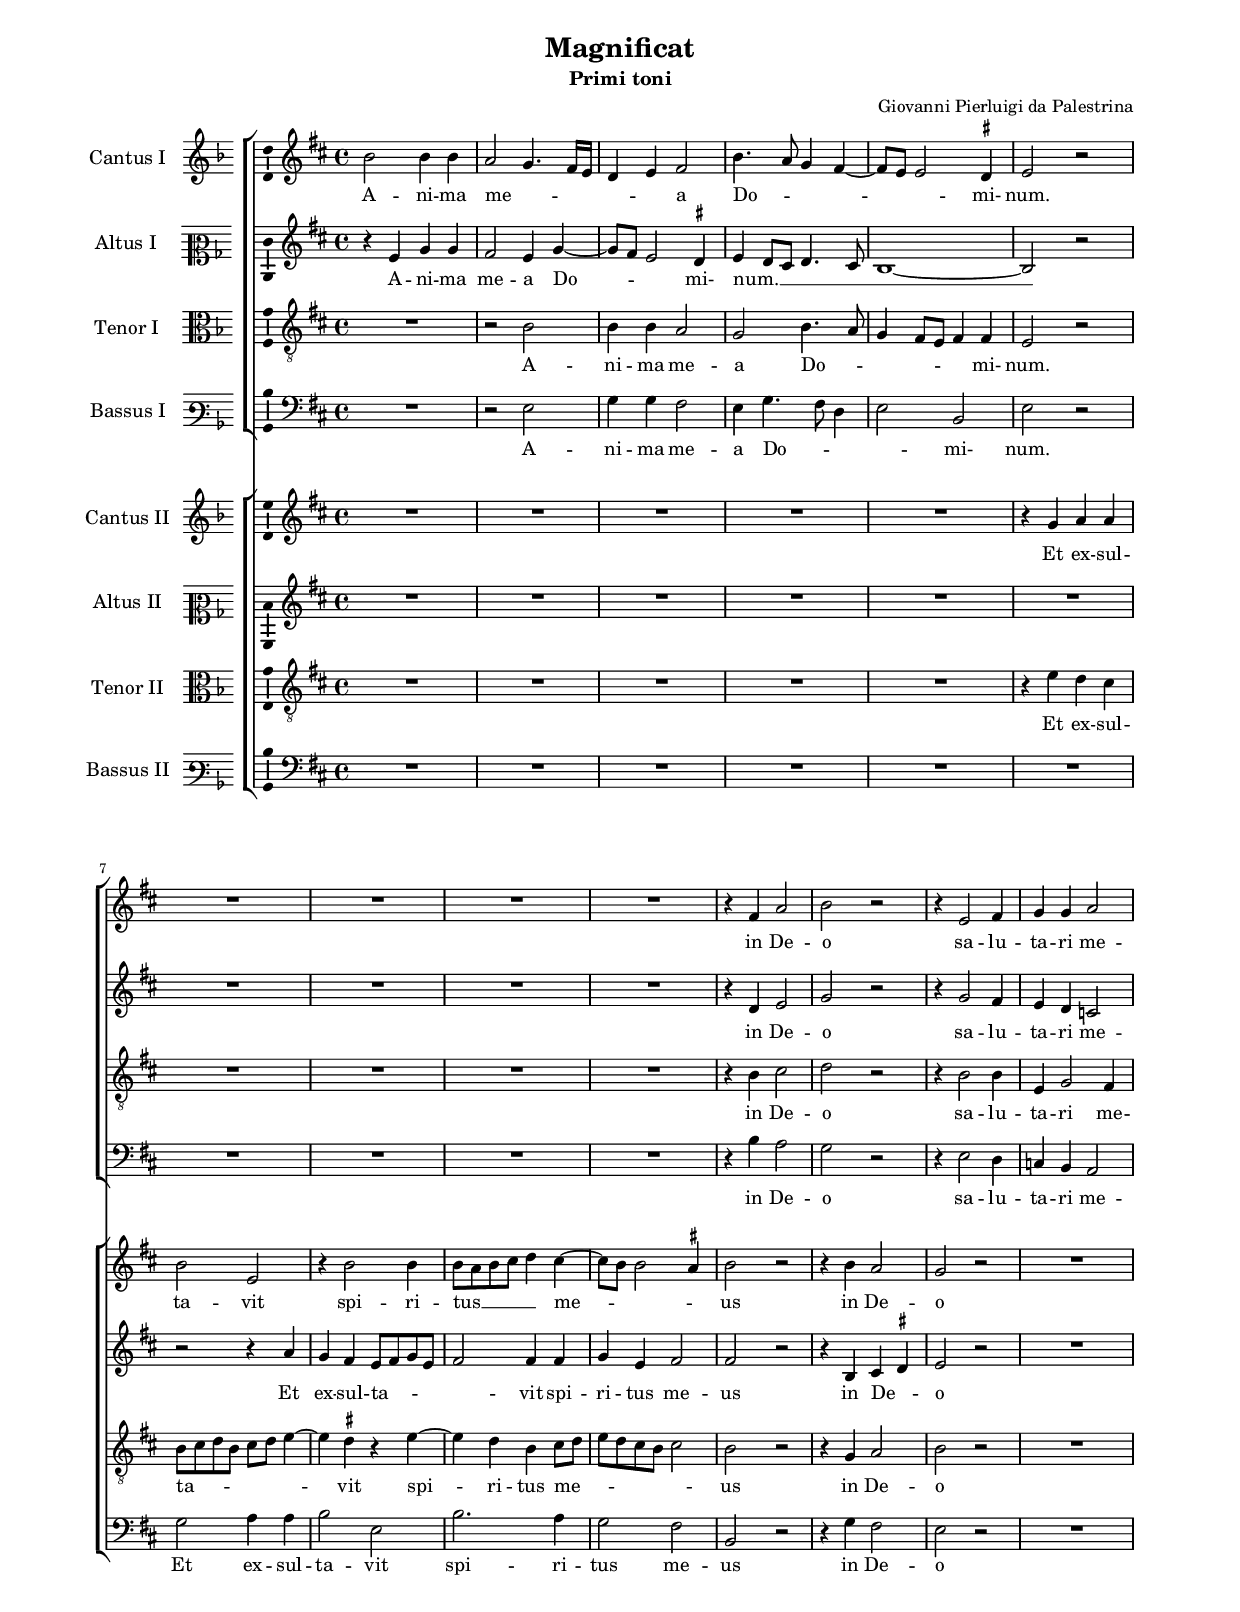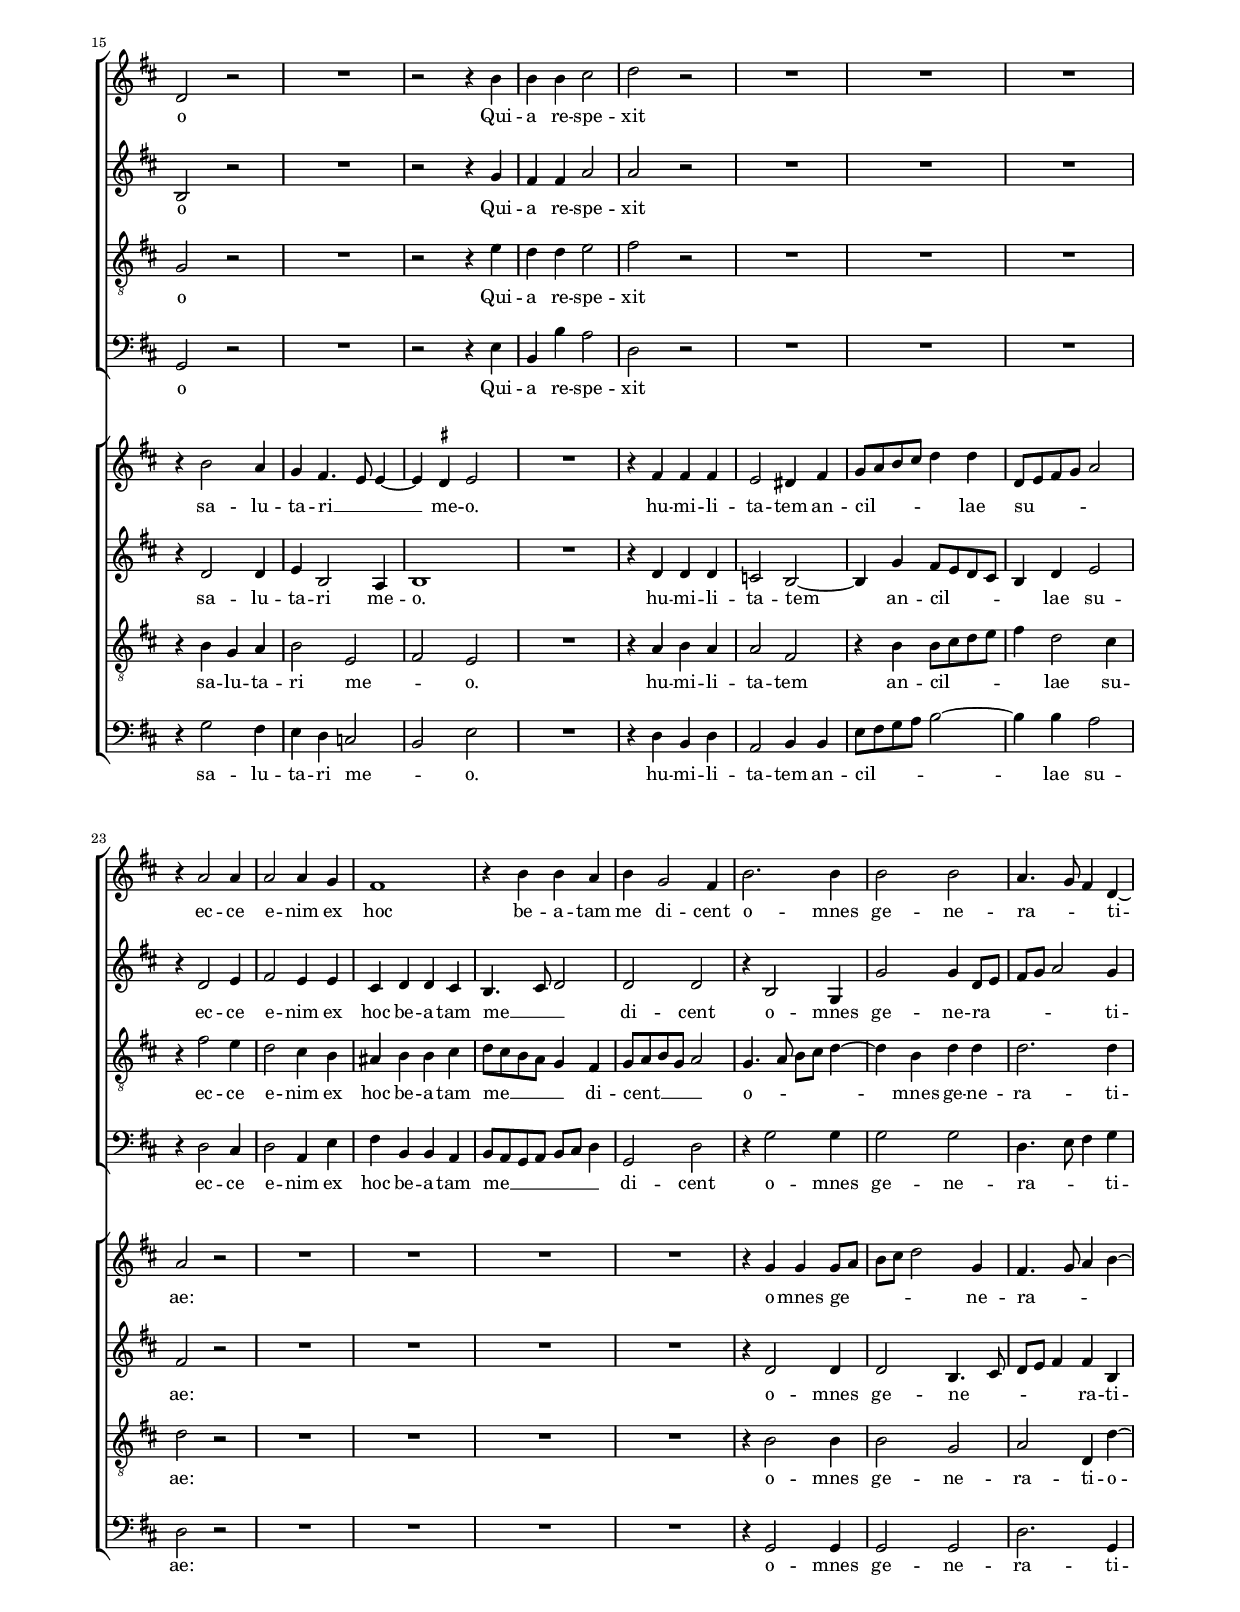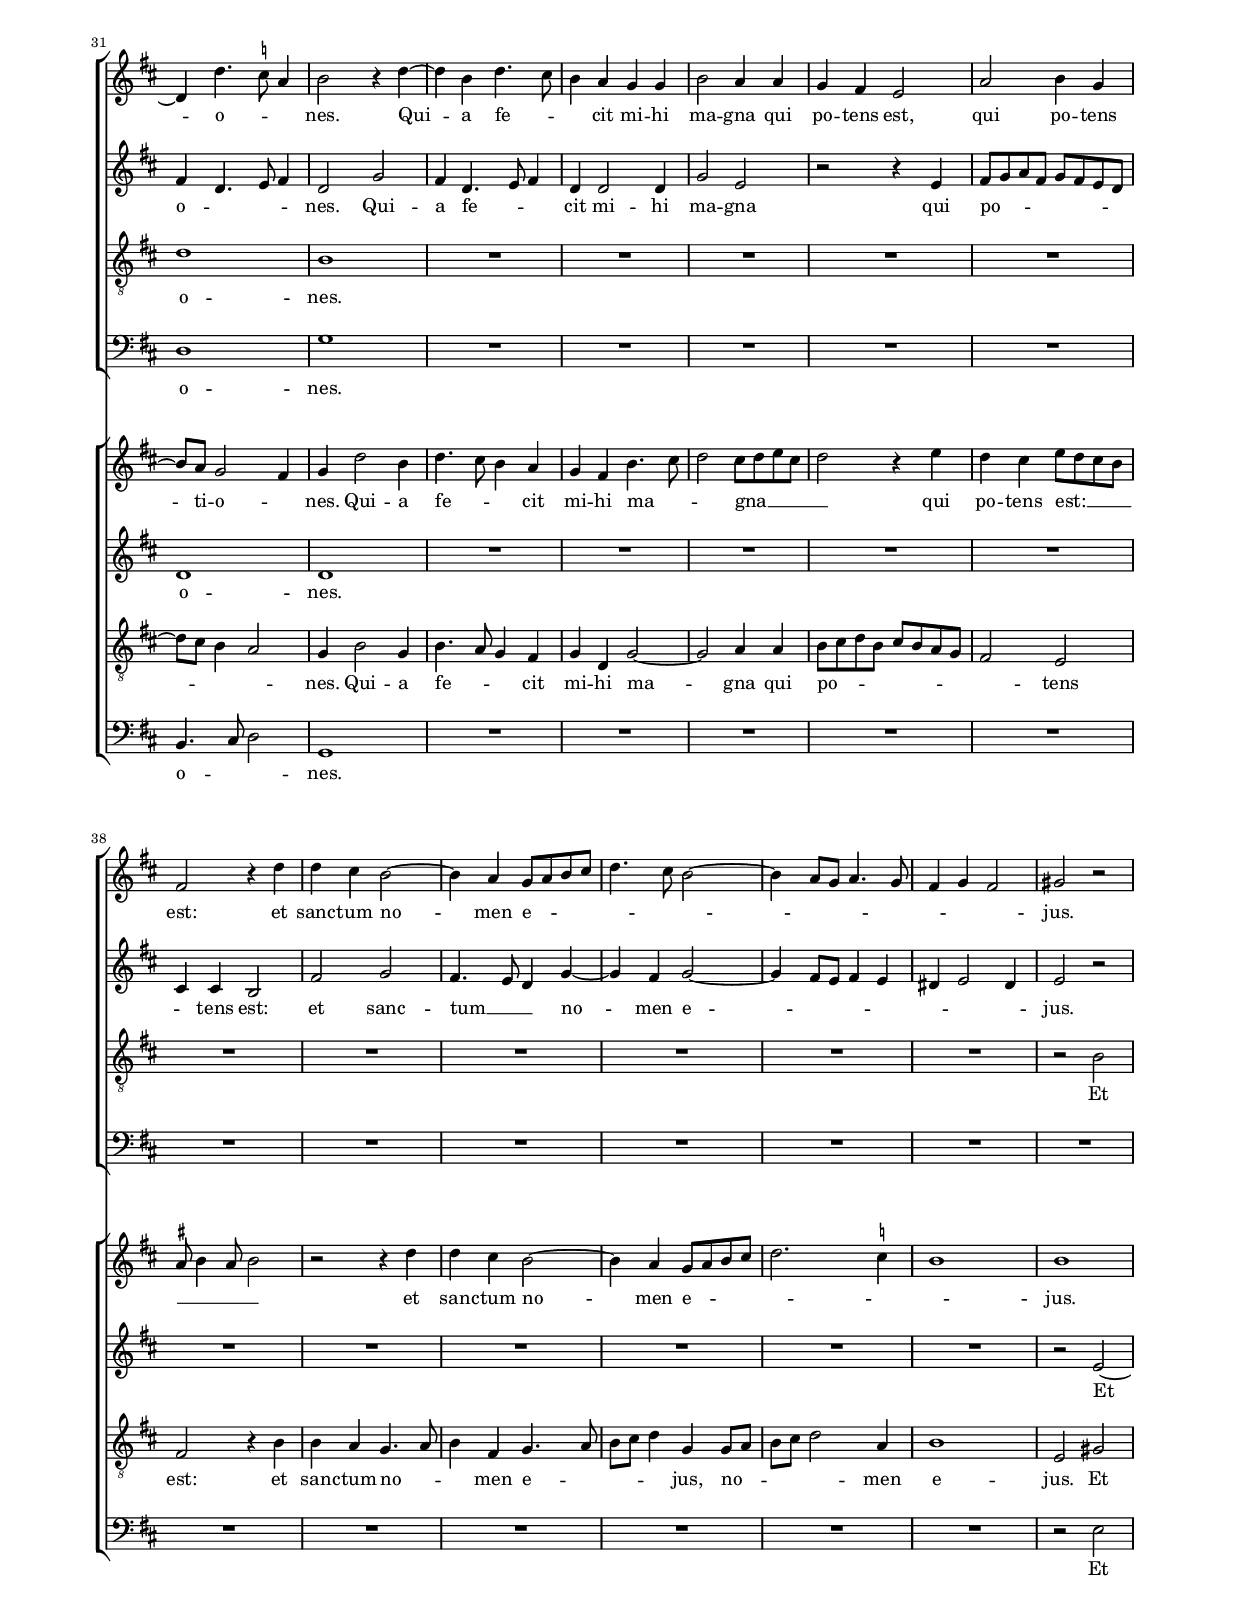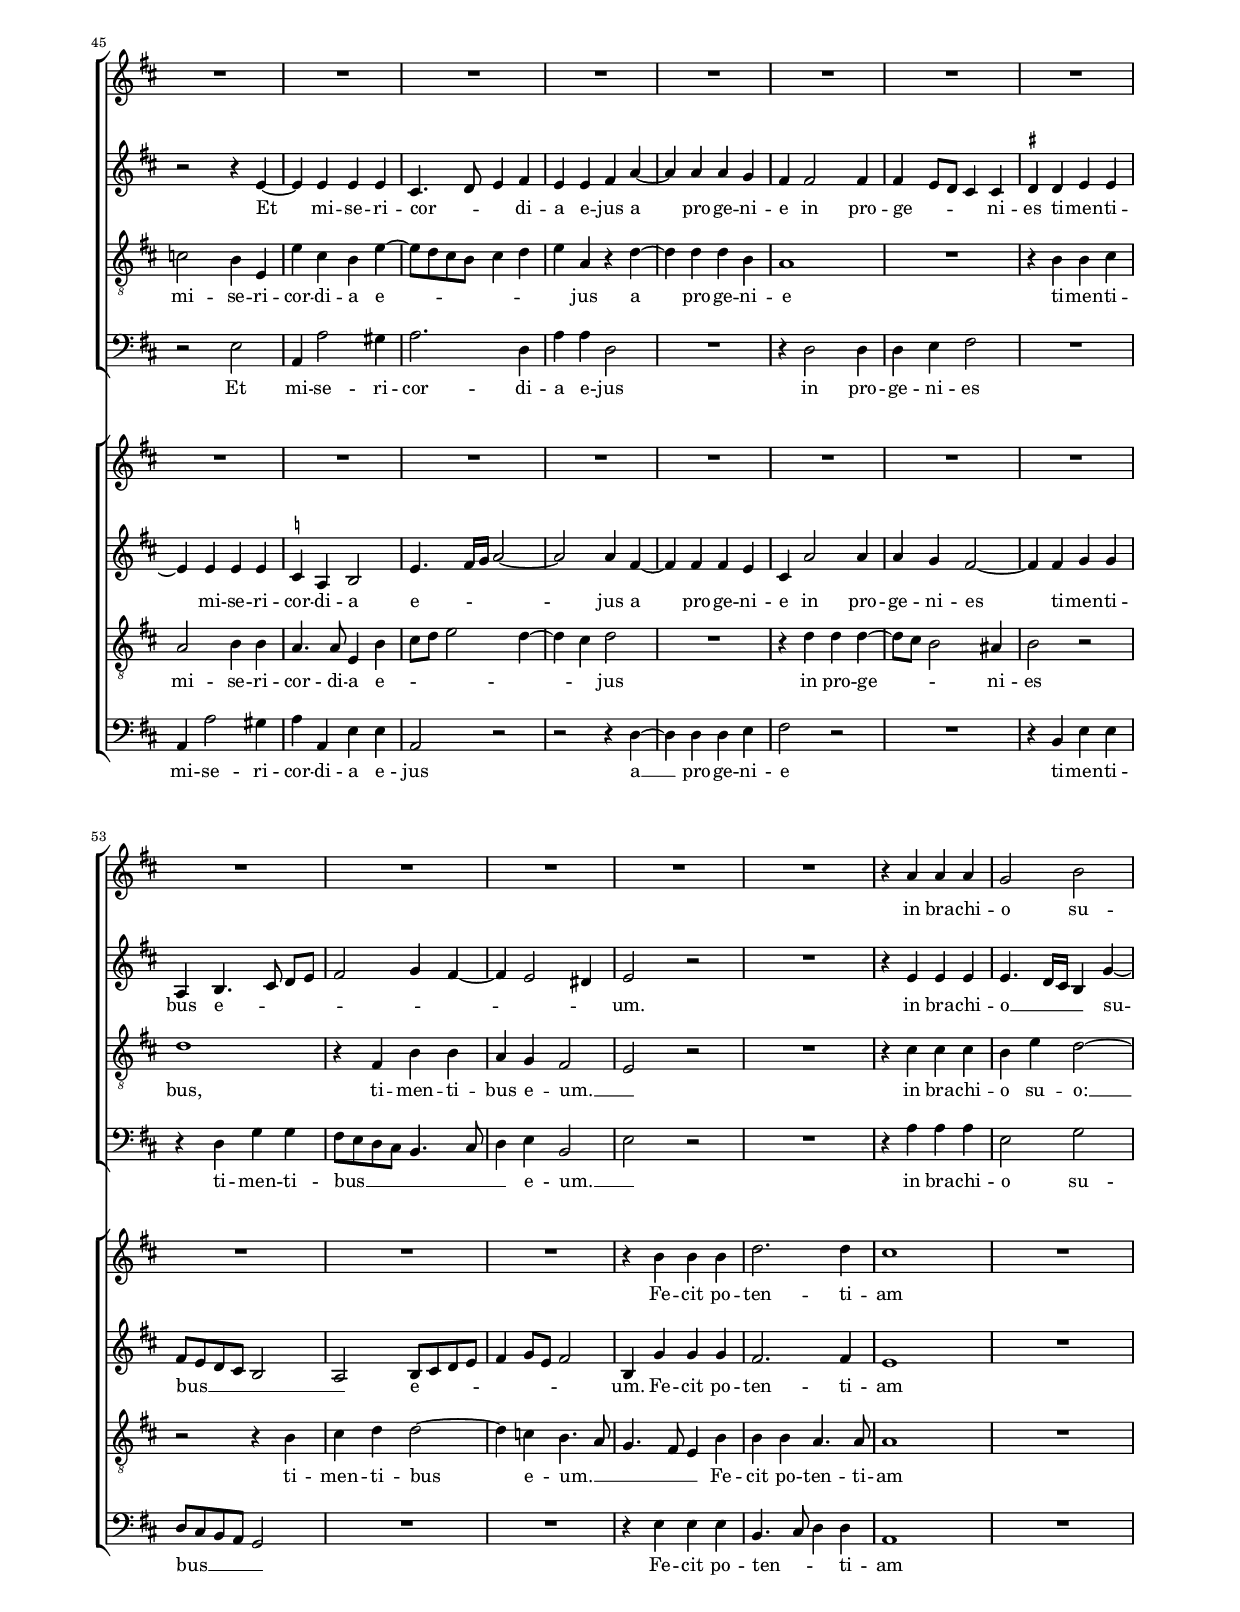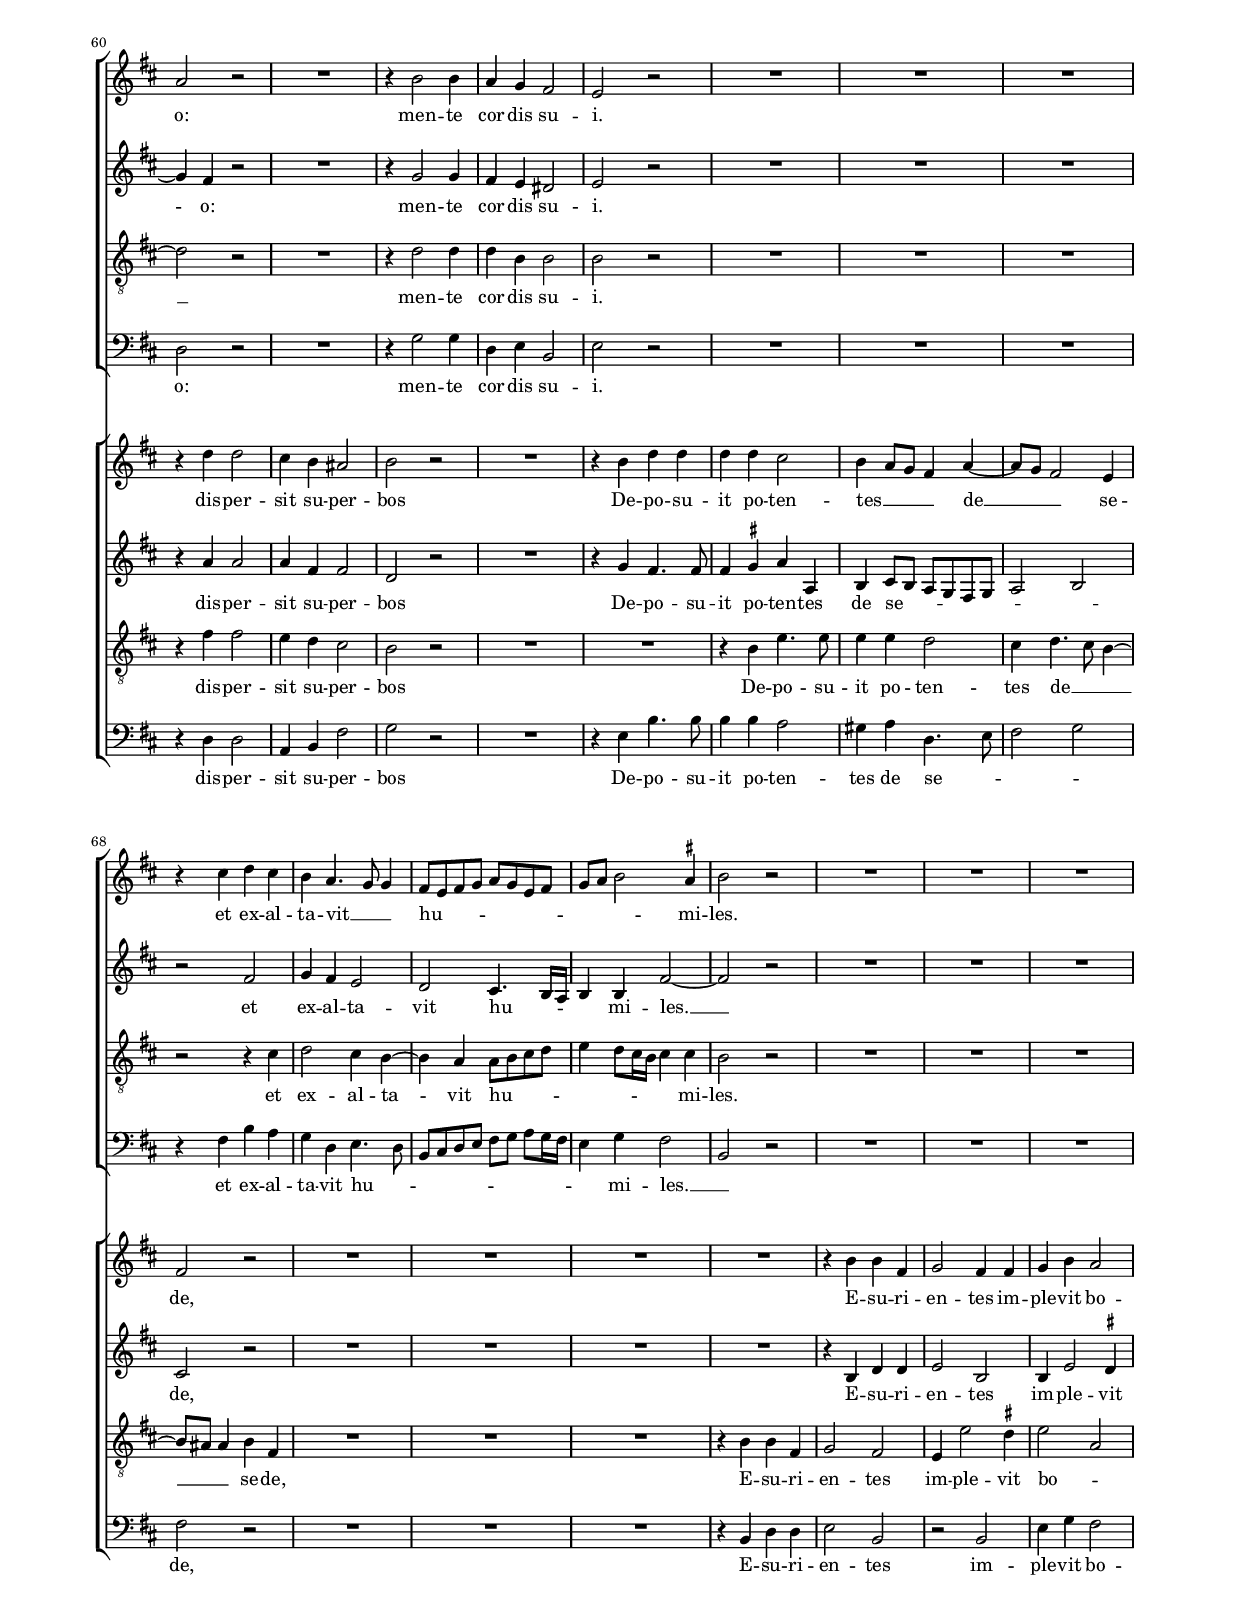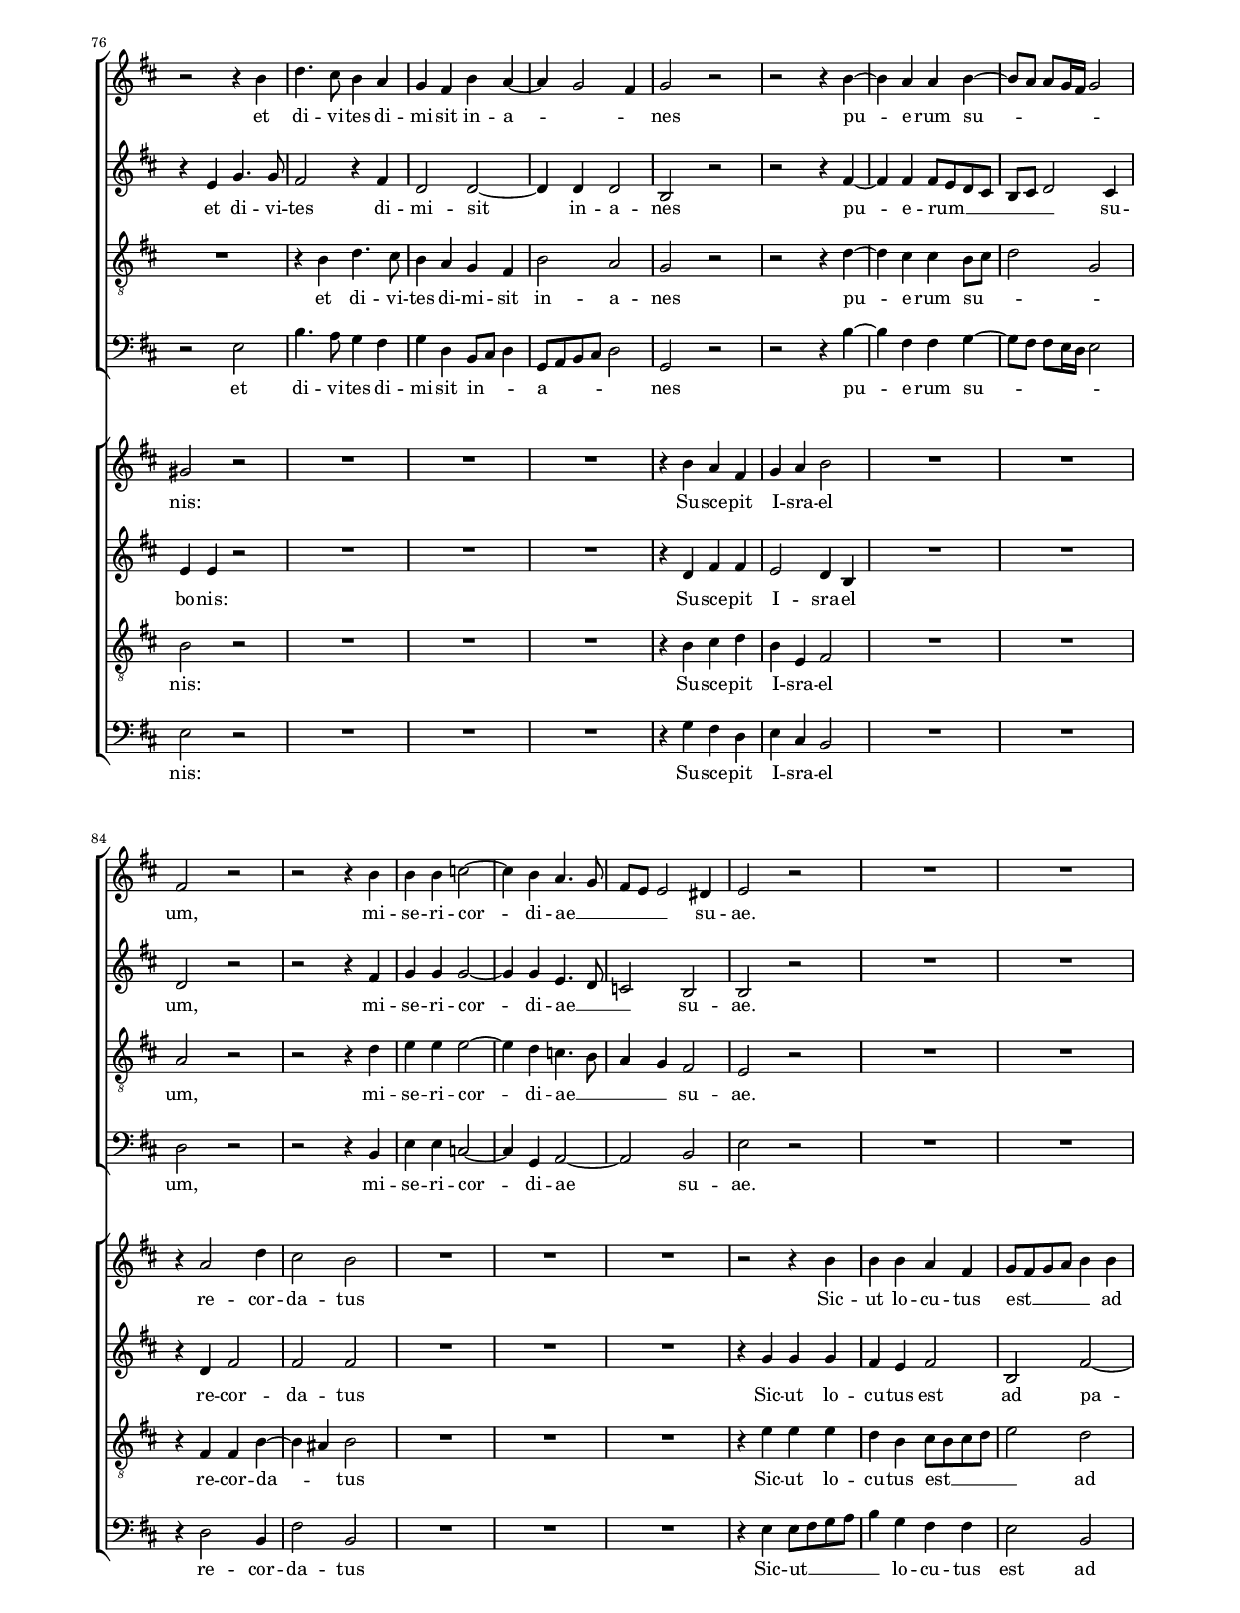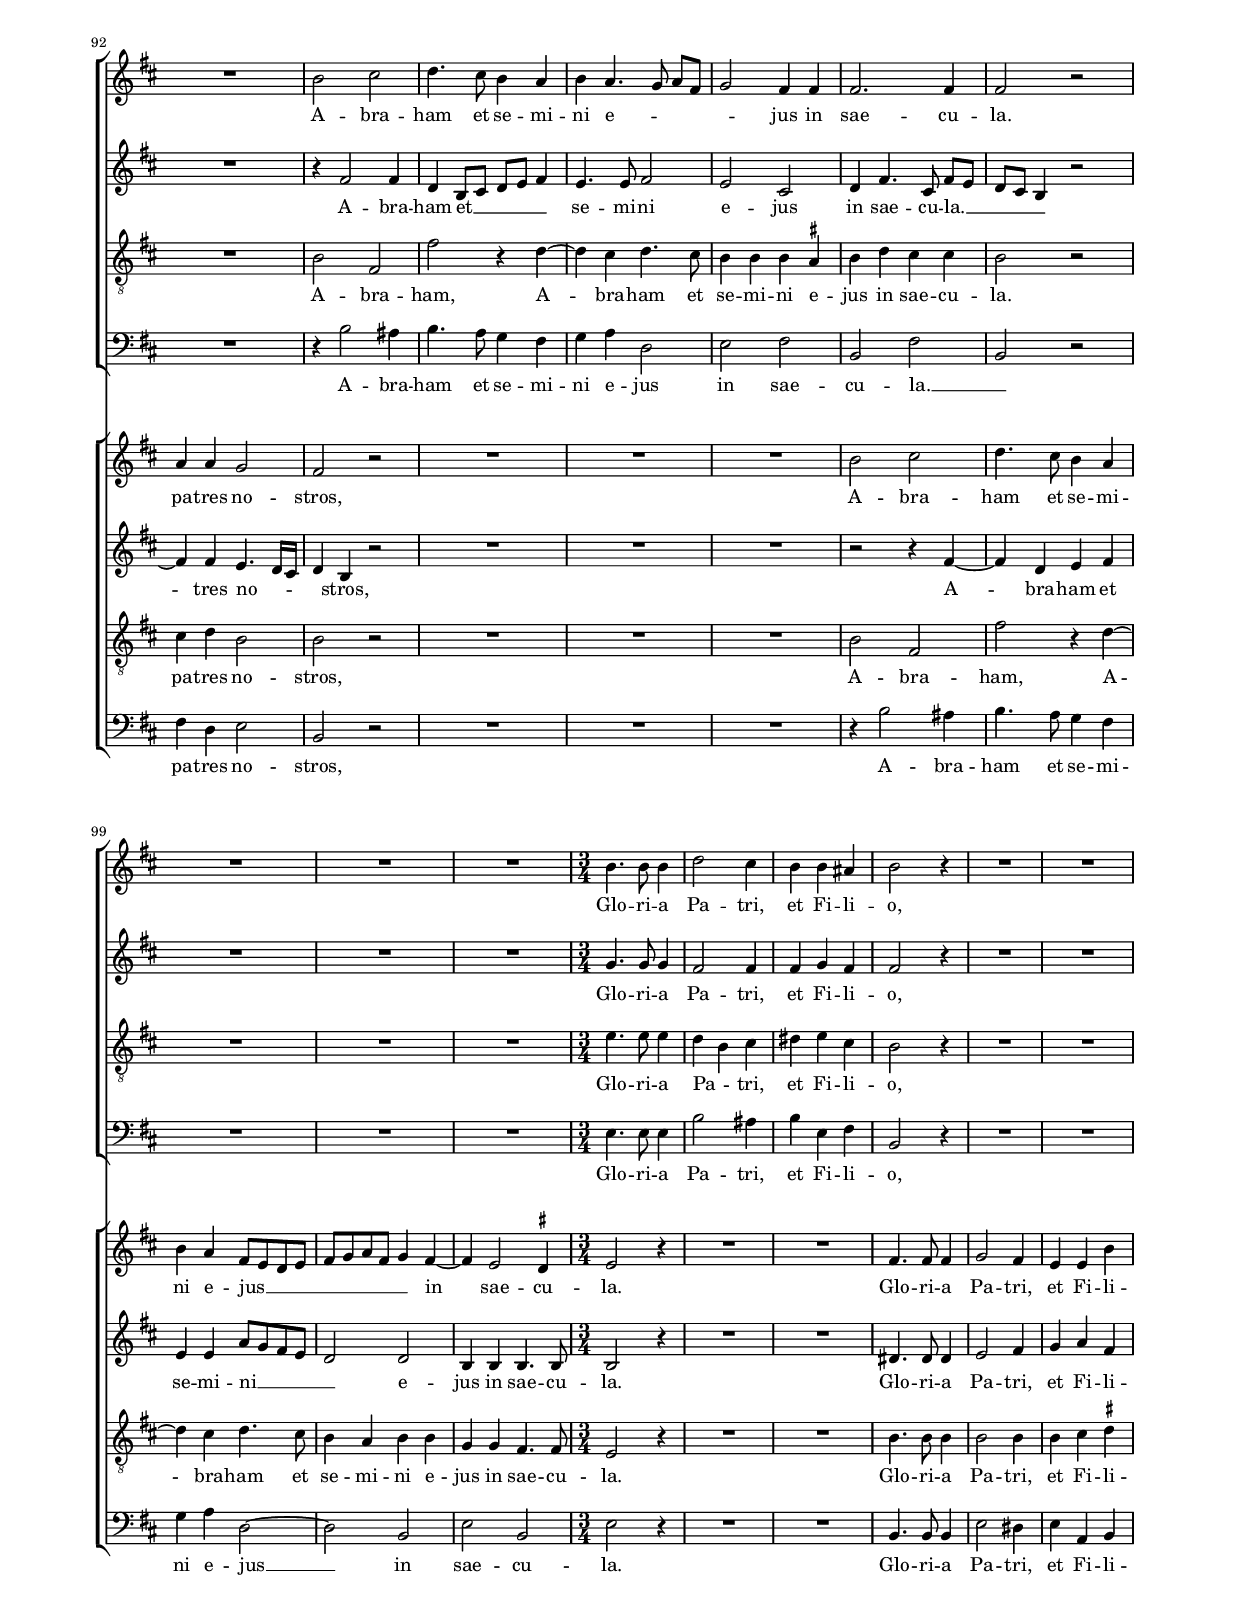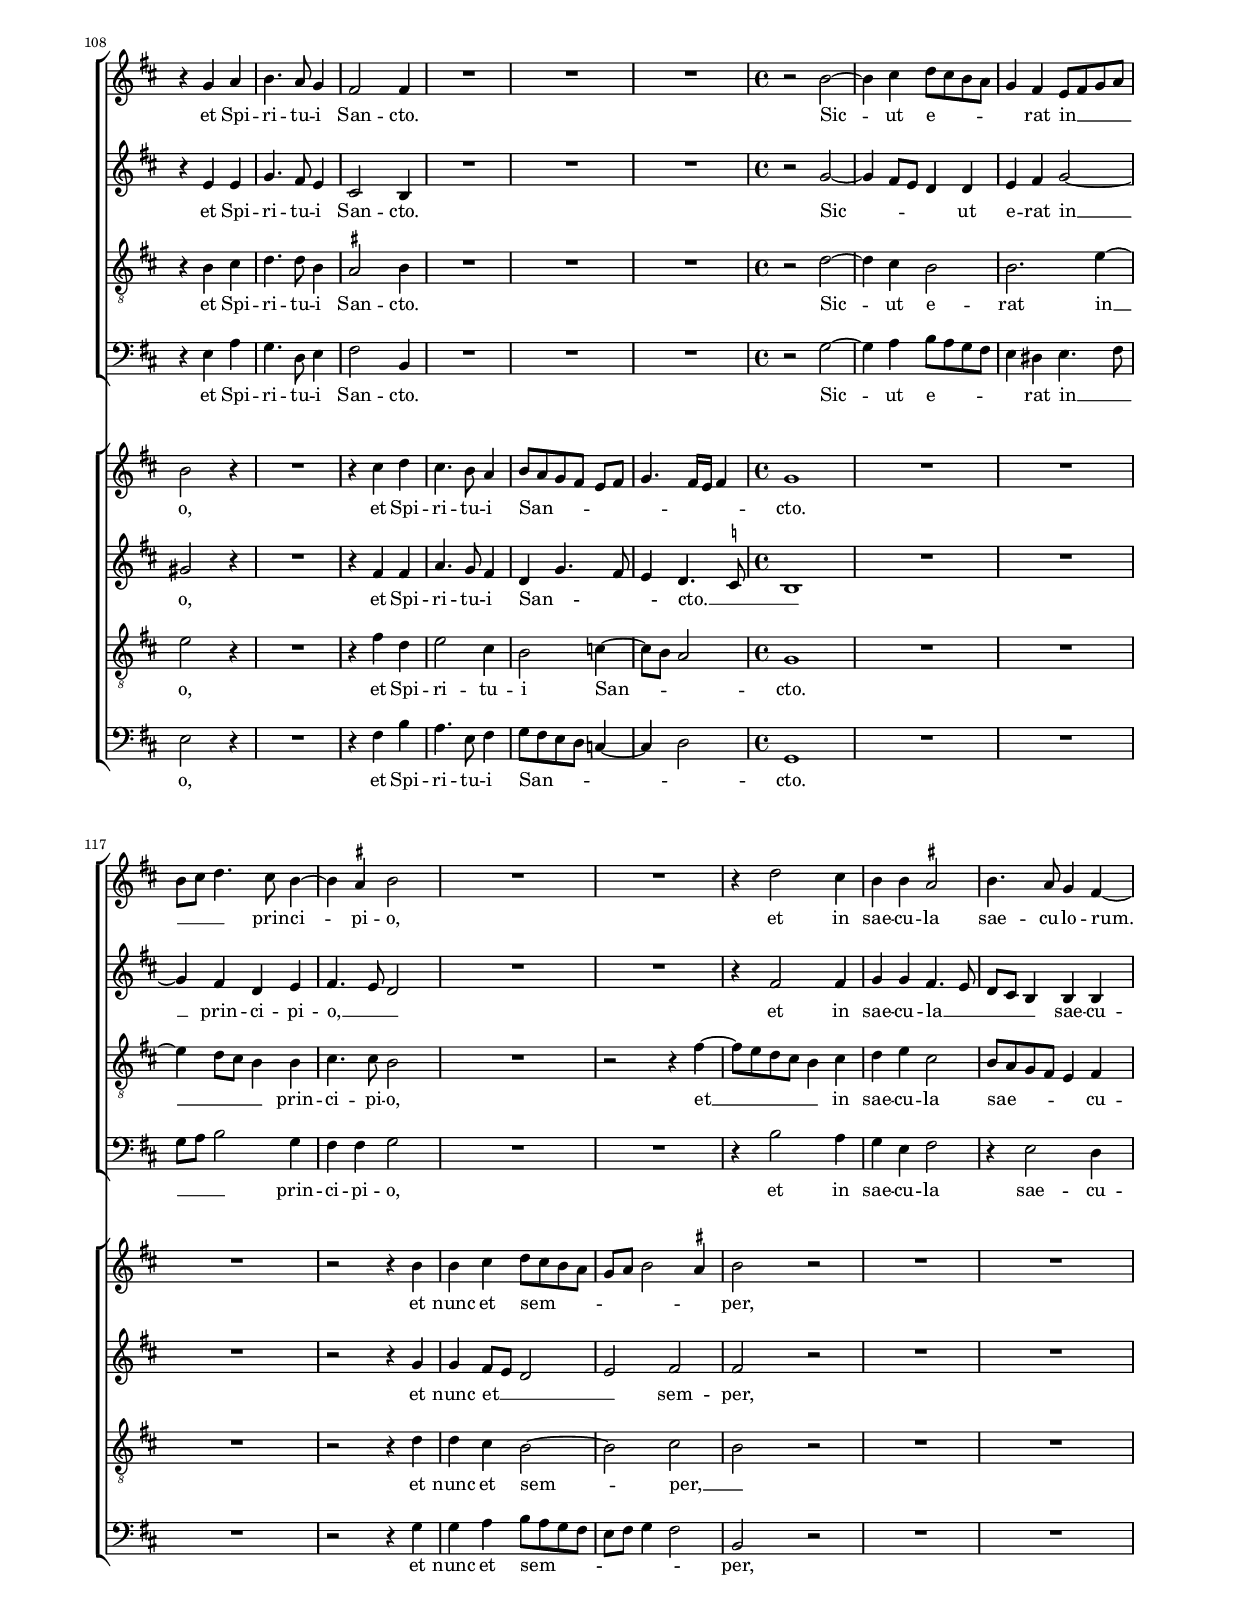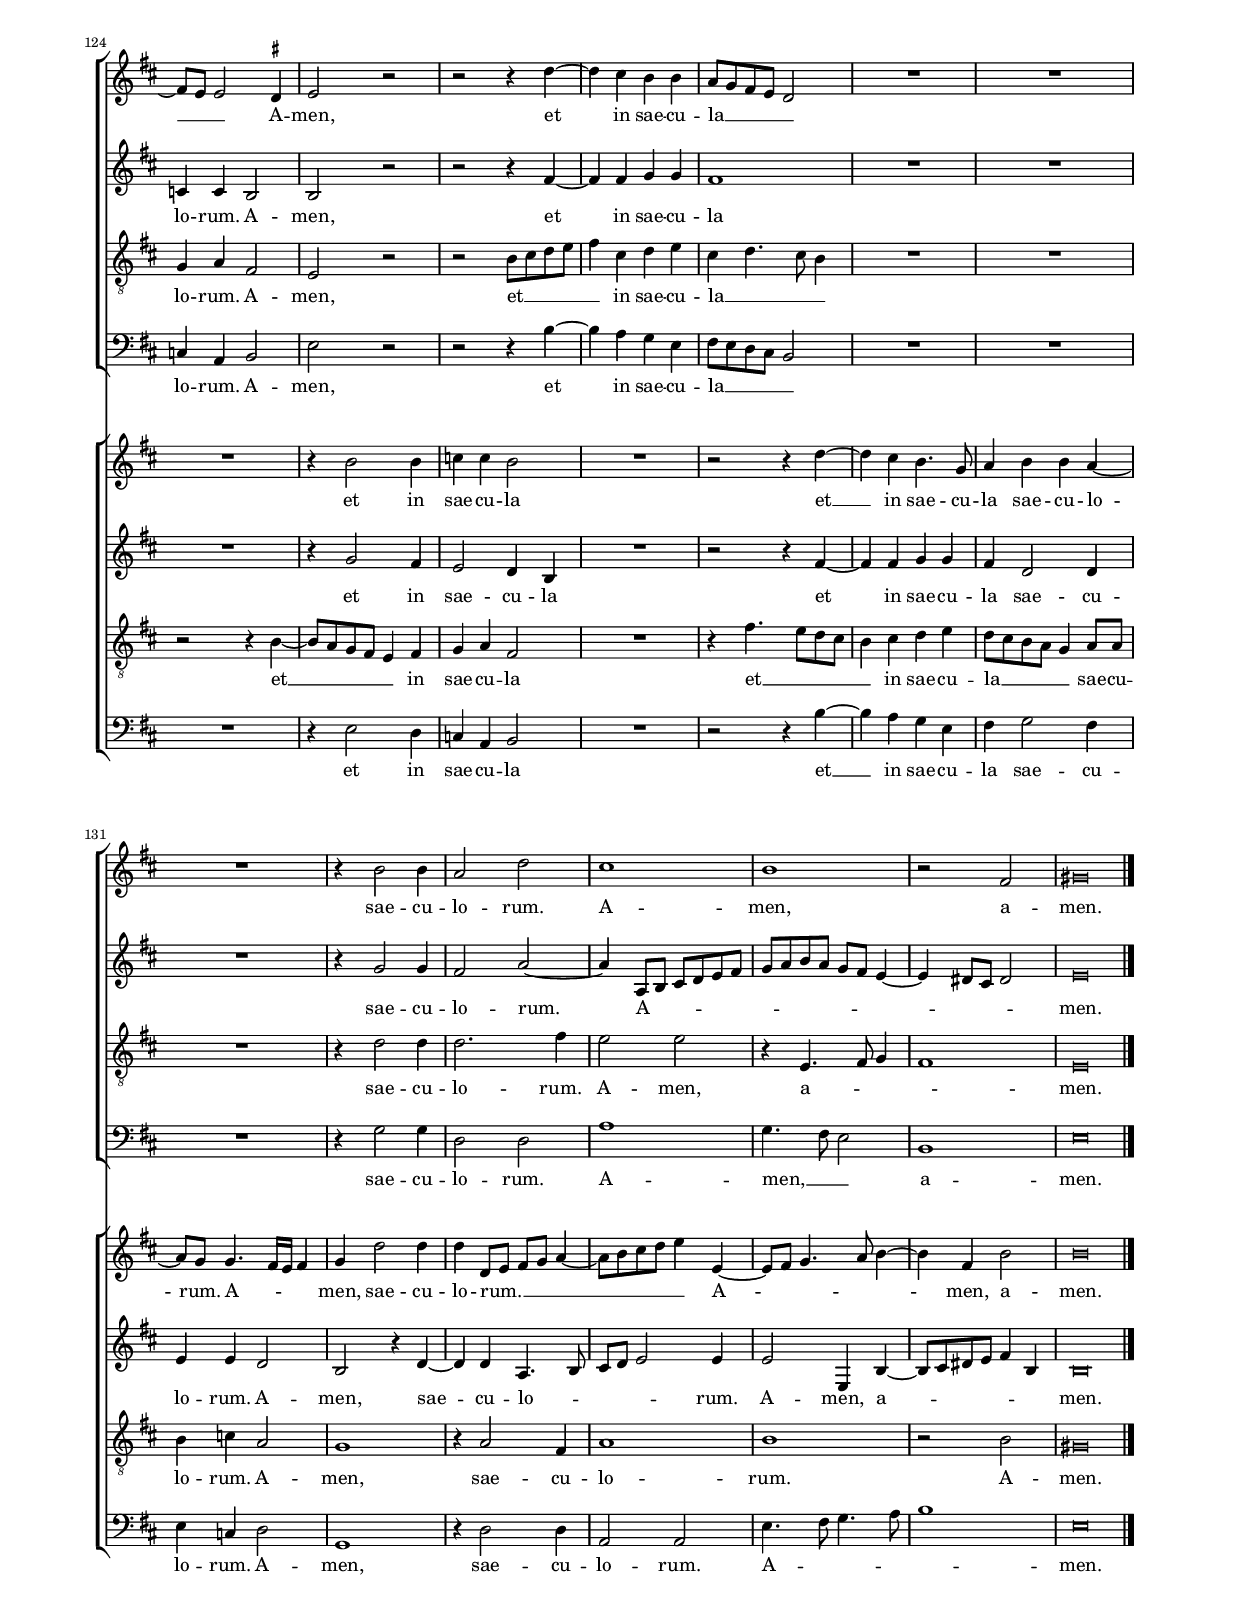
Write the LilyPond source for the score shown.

\header 
{
	title="Magnificat"
	subtitle="Primi toni" 
	composer="Giovanni Pierluigi da Palestrina"
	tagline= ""
}

\version "2.24.2"
\include "deutsch.ly"
#(set-global-staff-size 15)
#(ly:set-option 'point-and-click #f)



\paper
	{
	top-margin = 1.6 \cm
	bottom-margin = 1.8 \cm
	left-margin = 1.8 \cm
	right-margin = 1.8 \cm
	print-page-number = ##f
	ragged-bottom = ##f
	ragged-last-bottom = ##f
	system-system-spacing = #'((basic-distance . 18) (minimum-distance . 14) (padding . 6) (strechability . 250))
	}


global =  
	{
	\key d \minor \time 4/4 \skip 1*101 \time 3/4 \skip 4*36 \time 4/4 
	}

ficta = { \once \set suggestAccidentals = ##t }
m = \melisma
me = \melismaEnd


incipitcantusprimus = \markup { \score {
	{
	\set Staff.instrumentName = \markup { \fontsize #1 "Cantus I" }
	\key f \major
	\clef violin
	s4 \bar ""
	}
	\layout  {
	raggedright = ##t
	indent = 1.8 \cm
	line-width = 2.4\cm
	\context { \Staff \remove Time_signature_engraver }
	\override Staff.Clef.Y-extent = #'(0 . 0)
	}} \hspace #1 }
      
incipitaltusprimus = \markup { \score {
	{
	\set Staff.instrumentName = \markup { \fontsize #1 "Altus I" }
	\key f \major
	\clef mezzosoprano
	s4 \bar ""
	}
	\layout  {
	raggedright = ##t
	indent = 1.8 \cm
	line-width = 2.4\cm
	\context { \Staff \remove Time_signature_engraver }
	\override Staff.Clef.Y-extent = #'(0 . 0)
	}} \hspace #1 }
      
incipittenorprimus = \markup { \score {
	{
	\set Staff.instrumentName = \markup { \fontsize #1 "Tenor I" }
	\key f \major
	\clef alto
	s4 \bar ""
	}
	\layout  {
	raggedright = ##t
	indent = 1.8 \cm
	line-width = 2.4\cm
	\context { \Staff \remove Time_signature_engraver }
	\override Staff.Clef.Y-extent = #'(0 . 0)
	}} \hspace #1 }


incipitbassusprimus = \markup { \score {
	{
	\set Staff.instrumentName = \markup { \fontsize #1 "Bassus I" }
	\key f \major
	\clef varbaritone
	s4 \bar ""
	}
	\layout  {
	raggedright = ##t
	indent = 1.8 \cm
	line-width = 2.4\cm
	\context { \Staff \remove Time_signature_engraver }
	\override Staff.Clef.Y-extent = #'(0 . 0)
	}} \hspace #1 }

incipitcantussecundus = \markup { \score {
	{
	\set Staff.instrumentName = \markup { \fontsize #1 "Cantus II" }
	\key f \major
	\clef violin
	s4 \bar ""
	}
	\layout  {
	raggedright = ##t
	indent = 1.8 \cm
	line-width = 2.4\cm
	\context { \Staff \remove Time_signature_engraver }
	\override Staff.Clef.Y-extent = #'(0 . 0)
	}} \hspace #1 }


incipitaltussecundus = \markup { \score {
	{
	\set Staff.instrumentName = \markup { \fontsize #1 "Altus II" }
	\key f \major
	\clef mezzosoprano
	s4 \bar ""
	}
	\layout  {
	raggedright = ##t
	indent = 1.8 \cm
	line-width = 2.4\cm
	\context { \Staff \remove Time_signature_engraver }
	\override Staff.Clef.Y-extent = #'(0 . 0)
	}} \hspace #1 }


incipittenorsecundus = \markup { \score {
	{
	\set Staff.instrumentName = \markup { \fontsize #1 "Tenor II" }
	\key f \major
	\clef alto
	s4 \bar ""
	}
	\layout  {
	raggedright = ##t
	indent = 1.8 \cm
	line-width = 2.4\cm
	\context { \Staff \remove Time_signature_engraver }
	\override Staff.Clef.Y-extent = #'(0 . 0)
	}} \hspace #1 }	


incipitbassussecundus = \markup { \score {
	{
	\set Staff.instrumentName = \markup { \fontsize #1 "Bassus II" }
	\key f \major
	\clef varbaritone
	s4 \bar ""
	}
	\layout  {
	raggedright = ##t
	indent = 1.8 \cm
	line-width = 2.4\cm
	\context { \Staff \remove Time_signature_engraver }
	\override Staff.Clef.Y-extent = #'(0 . 0)
	}} \hspace #1 }


cantusprimus =  \relative c''
	{   
%1
	d2 d4 d |
	c2 \m b4. a16 g |
	f4 g \me a2 |
	d4. \m c8 b4 a ~ |
%5
	a8 g g2 \me \ficta fis4 |
	g2 r | 
	R1 |
	R |
	R |
%10
	R |
	r4 a c2 |
	d r |
	r4 g,2 a4 |
	b b c2 |
%15
	f, r |
	R1 |
	r2 r4 d' |
	d d e2 |
	f r |
%20
	R1 |
	R |
	R |
	r4 c2 c4 |
	c2 c4 b |
%25
	a1 |
	r4 d d c |
	d b2 a4 |
	d2. d4 |
	d2 d |
%30
	c4. \m b8 a4 \me f ~ |
	f f'4. \m \ficta es8 c4 \me |
	d2 r4 f ~ |
	f d f4. \m e8 |
	d4 \me c b b |
%35
	d2 c4 c |
	b a g2 |
	c d4 b |
	a2 r4 f' |
	f e d2 ~ |
%40
	d4 c b8 \m c d e |
	f4. e8 d2 ~ |
	d4 c8 b c4. b8 |
	a4 b a2 \me |
	h2 r |
%45
	R1 |
	R |
	R |
	R |
	R |
%50
	R |
	R |
	R |
	R |
	R |
%55
	R |
	R |
	R |
	r 4 c c c |
	b2 d |
%60
	c r |
	R1 |
	r4 d2 d4 |
	c b a2 |
	g r |
%65
	R1 |
	R |
	R |
	r4 e' f e |
	d c4. \m b8 b4 \me |
%70
	a8 \m g a b c b g a |
	b c d2 \me \ficta cis4 |
	d2 r |
	R1 |
	R |
%75
	R | 
	r2 r4 d |
	f4. e8 d4 c |
	b a d c ~ |
	c \m b2 a4 \me |
%80
	b2 r |
	r r4 d4 ~ |
	d c c d ~ |
	d8 [ \m c] c[ b16 a] b2 \me |
	a r |
%85
	r2 r4 d |
	d d es2 ~ |
	es4 d c4. \m b8 |
	a g g2 \me fis4 |
	g2 r |
%90
	R1 |
	R |
	R |
	d'2 e |
	f4. e8 d4 c |
%95
	d c4. \m b8 c[ a] |
	b2 \me a4 a |
	a2. a4 |
	a2 r |
	R1 |
%100
	R |
	R |
	d4. d8 d4 |
	f2 e4 |
	d d cis |
%105
	d2 r4 |
	R2. |
	R |
	r4 b c |
	d4. c8 b4 |
%110
	a2 a4 |
	R2. |
	R |
	R |
	r2 d ~ |
%115
	d4 e f8 \m e d c |
	b4 \me a g8 \m a b c |
	d e f4. \me e8 d4 ~ |
	d \ficta cis d2 |
	R1 |
%120
	R |
	r4 f2 e4 |
	d d \ficta cis2 |
	d4. c8 b4 a ~ |
	a8 \m g g2 \me \ficta fis4 |
%125
	g2 r |
	r r4 f' ~ |
	f e d d |
	c8 \m b a g f2 \me |
	R1 |
%130
	R |
	R |
	r4 d'2 d4 |
	c2 f |
	e1 |
%135
	d |
	r2 a |
	\cadenzaOn h\breve \cadenzaOff \bar "|."
	}

altusprimus =  \relative c' 
	{ 
	r4 g' b b |
	a2 g4 b ~ |
	b8 \m a g2 \me \ficta fis4 |
	g4 \m f8 e f4. e8 |
%5
	d1 ~ |
	d2 \me r |
	R1 |
	R |
	R |
%10
	R |
	r4 f g2 |
	b r |
	r4 b2 a4 |
	g f es2 |
%15
	d r |
	R1 |
	r2 r4 b' |
	a a c2 |
	c r |
%20
	R1 |
	R |
	R |
	r4 f,2 g4 |
	a2 g4 g |
	e f f e |
	d4. \m e8 f2 \me |
	f f |
	r4 d2 b4 |
	b'2 b4 f8 \m g | 
%30
	a b c2 \me b4 |
	a \m f4. g8 a4 \me |
	f2 b |
	a4 f4. \m g8 a4 \me |
	f f2 f4 |
	b2 g |
	r r4 g |
	a8 \m b c a b a g f |
%38
	e4 \me e d2 |
	a' b |
	a4. \m g8 f4 \me b ~ |
	b a b2 ~ |
	b4 \m a8 g a4 g |
	fis g2 fis4 \me |
	g2 r | 
%45
	r r4 g ~ |
	g g g g |
	e4. \m f8 g4 \me a |
	g g a c ~ |
	c c c b |
	a a2 a4 |
	a \m g8 f e4 \me e |
%52
	\ficta fis fis g g |
	c, d4. \m e8 f[ g] |
	a2 b4 a ~ |
	a g2 fis4 \me g2 r |
	R1 |
%58
	r4 g g g |
	g4. \m f16 e d4 \me b' ~ |
	b a r2 |
	R1 |
	r4 b2 b4 a g fis2 |
	g r |
	R1 |
	R |
	R |
%68
	r2 a |
	b4 a g2 |
	f e4. \m d16 c |
	d4 \me d a'2 ~ |
	a r |
	R1 |
	R |
	R |
	r4 g b4. b8 | 
%77
	a2 r4 a |
	f2 f ~ |
	f4 f f2 |
	d2 r |
	r r4 a'4 ~ |
	a a a8 \m g f e |
	d e f2 \me e4 |
	f2 r |
	r r4 a |
%86
	b b b2 ~ |
	b4 b g4. \m f8 |
	es2 \me d |
	d r |
	R1 |
	R |
	R |
	r4 a'2 a4 |
	f4 d8 \m e f g a4 \me |
	g4. g8 a2 |
%96
	g e |
	f4 a4. e8 a [ \m g] |
	f e d4 \me r2 |
	R1 |
	R |
	R |
%102
	b'4. b8 b4 |
	a2 a4 |
	a b a |
	a2 r4 |
	R2. |
	R 2. |
	r4 g g |
	b4. a8 g4 |
	e2 d4 |
	R2. |
	R |
	R |
%114
	r2 b' ~ |
	b4 \m a8 g f4 \me f |
	g a b2 ~ |
	b4 a f g |
	a4. \m g8 f2 \me |
	R1 |
	R |
	r4 a2 a4 |
	b b a4. \m g8 |
%123
	f e d4 \me d d |
	es es d2 |
	d r |
	r r4 a' ~ |
	a a b b a1 |
	R |
	R |
	R | 
	r4 b2 b4 |
	a2 c ~ | 
%134
	c4 c,8 \m d e f g a |
	b c d c b a g4 ~ |
	g fis8 e fis2 \me |
	g\breve
	}

tenorprimus =  \relative c' 
	{
	R1 |
	r2 d |
	d4 d c2 |
	b d4. \m c8 |
	b4 a8 g a4 \me a |
	g2 r |
	R1 |
	R |
	R |
	R |
	r4 d' e2 |
	f r |
	r4 d2 d4 |
	g, b2 a4 | 
%15
	b2 r |
	R1 |
	r2 r4 g' |
	f f g2 |
	a r |
	R1 |
	R |
	R |
	r4 a2 g4 |
	f2 e4 d |
	cis d d e |
	f8 \m e d c b4 \me a |
	b8 \m c d b c2 \me |
%28
	b4. \m c8 d e f4 ~ |
	f \me d f f |
	f2. f4 |
	f1 |
	d |
	R |
	R |
	R |
	R |
	R |
	R |
	R |
	R |
	R |
	R |
	R | 
%44
	r2 d |
	es d4 g, |
	g' e d g ~  \m |
	g8 f e d e4 f |
	g \me c, r f ~ |
	f f f d |
	c1 |
	R |
	r4 d d e |
	f1 |
	r4 a, d d | 
%55
	c b a2 \m |
	g \me r |
	R1 |
	r4 e' e e |
	d g f2 ~ |
	f r |
	R1 |
	r4 f2 f4 |
	f d d2 |
	d r |
	R1 |
	R |
	R |
%68
	r2 r4 e |
	f2 e4 d ~ |
	d c c8 \m d e f |
	g4 f8 e16 d e4 \me e |
	d2 r |
	R1 |
	R |
	R |
	R |
%77
	r4 d f4. e8 |
	d4 c b a |
	d2 c |
	b r |
	r r4 f' ~ |
	f e e d8 \m e |
	f2 b, \me |
	c r |
	r r4 f | 
%86
	g g g2 ~ |
	g4 f es4. \m d8 |
	c4 b \me a2 |
	g r |
	R1 |
	R |
	R |
	d'2 a |
	a' r4 f ~ |
	f e f4. e8 |
	d4 d d \ficta cis |
%97
	d f e e |
	d2 r |
	R1 |
	R |
	R |
%102
	g4. g8 g4 |
	f4 \m d \me e |
	fis g e |
	d2 r4 |
	R2. |
	R |
	r4 d e |
	f4. f8 d4 |
	\ficta cis2 d4 |
	R2. |
	R |
	R |
%114
	r2 f ~ |
	f4 e d2 |
	d2. g4 ~  \m |
	g f8 e d4 \me d |
	e4. e8 d2 |
	R1 |
	r2 r4 a'4 ~  \m |
	a8 g f e d4 \me e |
	f g e2 |
%123
	d8 \m c b a g4 \me a |
	b c a2 |
	g r |
	r d'8 \m e f g |
	a4 \me e f g |
	e \m f4. e8 d4 \me |
	R1 |
	R |
	R | 
%132
	r4 f2 f4 |
	f2. a4 |
	g2 g |
	r4 g,4. \m a8 b4 |
	a1 \me |
	g\breve
	}

bassusprimus  =  \relative c 
	{
	R1 |
	r2 g' |
	b4 b a2 |
	g4 b4. \m a8 f4 |
	g2 \me d |
	g r |
	R1 |
	R |
	R |
	R |
	r4 d' c2 |
	b r |
	r4 g2 f4 |
	es d c2 |
	b r |
%16
	R1 |
	r2 r4 g' |
	d d' c2 |
	f, r |
	R1 |
	R |
	R |
	r4 f2 e4 |
	f2 c4 g' |
	a d, d c |
	d8 \m c b c d e f4 \me |
	b,2 f' |
%28
	r4 b2 b4 |
	b2 b |
	f4. \m g8 a4 \me b |
	f1 |
	b1 |
	R1 |
	R |
	R |
	R |
	R |
	R |
	R |
	R |
	R |
	R |
	R |
	R | 
%45
	r2 g |
	c,4 c'2 h4 |
	c2. f,4 |
	c' c f,2 |
	R1 |
	r4 f2 f4 |
	f g a2 |
	R1 |
	r4 f b b |
	a8 \m g f e d4. e8 |
%55
	f4 \me g d2 \m |
	g \me r |
	R1 |
	r4 c c c |
	g2 b |
	f r |
	R1 |
	r4 b2 b4 |
	f g d2 |
	g r |
	R1 |
	R |
	R |
	r4 a d c | 
%69
	b f g4. \m f8 |
	d[ e f g] a[ b] c[ b16 a] |
	g4 \me b a2 \m |
	d, \me r |
	R1 |
	R |
	R |
	r2 g |
	d'4. c8 b4 a |
	b f d8 \m e f4 \me |
%79
	b,8 \m c d e f2 \me |
	b, r |
	r r4 d' ~ 
	d a a b ~  \m |
	b8[ a] a[ g16 f] g2 \me |
	f r |
	r r4 d |
	g g es2 ~ |
%87
	es4 b c2 ~ |
	c d |
	g r |
	R1 |
	R |
	R |
	r4 d'2 cis4 |
	d4. c8 b4 a |
	b c f,2 |
	g a |
	d, a' \m |
	d, \me r |
	R1 |
	R |
	R |
%102
	g4. g8 g4 |
	d'2 cis4 |
	d g, a |
	d,2 r4 |
	R2. |
	R |
	r4 g c |
	b4. f8 g4 |
	a2 d,4 |
	R2. |
	R |
	R |
%114
	r2 b' ~ |
	b4 c d8 \m c b a |
	g4 \me fis g4. \m a8 |
	b c d2 \me b4 |
	a a b2 |
	R1 |
	R |
	r4 d2 c4 |
	b g a2 |
%123
	r4 g2 f4 |
	es c d2 |
	g r |
	r r4 d' ~ |
	d c b g |
	a8 \m g f e d2 \me |
	R1 |
	R |
	R |
	r4 b'2 b4 |
	f2 f |
%134
	c'1 |
	b4. \m a8 g2 \me |
	d1 |
	g\breve
	}

cantussecundus =  \relative c''
	{
	R1 |
	R |
	R |
	R |
	R |
	r4 b c c |
	d2 g, |
	r4 d'2 d4 |
	d8 \m c d e f4 \me e ~ \m |
	e8 d d2 \ficta cis4 \me
%11
	d2 r |
	r4 d c2 |
	b r |
	R1 |
	r4 d2 c4 |
	b a4. \m g8 g4 ~ |
	g \me \ficta fis g2 |
	R1 |
%19
	r4 a a a |
	g2 fis4 a | 
	b8 \m c d e f4 \me f |
	f,8 \m g a b c2 \me |
	c r |
	R1 |
	R |
	R |
	R |
	r4 b b b8 \m c |
	d e f2 \me b,4 |
%30
	a4. \m b8 c4 d ~ |
	d8 \me c b2 \m a4 \me |
	b f'2 d4 |
	f4. \m e8 d4 \me c |
	b a d4. \m e8 |
	f2 \me e8 \m f g e |
	f2 \me r4 g |
%37
	f e g8 \m f e d |
	\ficta cis8 d4 \ficta cis8 d2 \me |
	r r4 f |
	f e d2 ~ |
	d4 c b8 \m c d e |
%42
	f2. \ficta es4 |
	d1 \me |
	d |
	R |
	R |
	R |
	R |
	R |
	R |
	R |
	R |
	R |
	R |
	R |
	r4 d d d |
	f2. f4 |
	e1 |
	R |
	r4 f f2 |
%61
	e4 d cis2 |
	d r |
	R1 |
	r4 d f f |
	f f e2 |
	d4 \m c8 b a4 \me c ~ \m |
	c8 b a2 \me g4 |
	a2 r |
	R1 |
	R |
	R |
	R |
	r4 d d a |
	b2 a4 a |
%75
	b d c2 |
	h2 r |
	R1 |
	R |
	R |
	r4 d c a |
	b c d2 |
	R1 |
	R |
	r4 c2 f4 |
	e2 d |
	R1 |
	R |
	R |
	r2 r4 d |
	d d c a |
%91
	b8 \m a b c d4 \me d |
	c c b2 |
	a r |
	R1 |
	R |
	R |
	d2 e |
	f4. e8 d4 c |
	d c a8 \m g f g |
	a b c a b4 \me a ~ |
	a g2 \ficta fis4 |
%102
	g2 r4 |
	R2. |
	R |
	a4. a8 a4 |
	b2 a4 |
	g g d' |
	d2 r4 |
	R2. |
	r4 e f |
	e4. d8 c4 |
	d8 [ \m c b a] g[ a] |
	b4. a16 g a4 \me |
%114
	b1 |
	R |
	R |
	R |
	r2 r4 d |
	d e f8 \m e d c |
	b c d2 \ficta cis4 \me |
	d2 r |
	R1 |
	R |
	R |
	r4 d2 d4 |
%126
	es es d2 |
	R1 |
	r2 r4 f ~ |
	f e d4. b8 |
	c4 d d c ~ |
	c8 b b4. \m a16 g a4 \me |
	b f'2 f4 |
	f f,8 \m g a b c4 ~ |
%134
	c8 d e f g4 \me g, ~ \m |
	g8 a b4. c8 d4 ~ |
	d \me a d2 |
	d\breve
	}

altussecundus =  \relative c'
	{
	R1 |
	R |
	R |
	R |
	R |
	R |
	r2 r4 c' |
	b a g8 \m a b g |
	a2 \me a4 a |
	b g a2 |
	a r |
	r4 d, e \m \ficta fis \me |
%13
	g2 r |
	R1 |
	r4 f2 f4 |
	g d2 c4 |
	d1 |
	R |
	r4 f f f |
	es2 d ~ |
	d4 b' a8 \m g f e |
	d4 \me f g2 |
	a r |
	R1 |
	R |
	R |
	R | 
%28
	r4 f2 f4 |
	f2 d4. \m e8 |
	f g a4 \me a d, |
	f1 |
	f |
	R |
	R |
	R |
	R |
	R |
	R |
	R |
	R |
	R |
	R |
	R | 
%44
	r2 g ~ |
	g4 g g g |
	\ficta es c d2 |
	g4. \m a16 b c2 ~ |
	c \me c4 a ~ |
	a a a g |
	e c'2 c4 |
	c b a2 ~ |
%52
	a4 a b b |
	a8 \m g f e d2 |
	c \me d8 \m e f g |
	a4 b8 g a2 \me |
	d,4 b' b b |
	a2. a4 |
	g1 |
	R |
	r4 c c2 |
	c4 a a2 |
	f r |
	R1 |
%64
	r4 b a4. a8 |
	a4 \ficta h c c, |
	d e8 \m d c b a b |
	c2 d \me |
	e r |
	R1 |
	R |
	R |
	R |
	r4 d f f |
	g2 d |
%75
	d4 g2 \ficta fis4 |
	g g r2 |
	R1 |
	R |
	R |
	r4 f a a |
	g2 f4 d |
	R1 |
	R |
	r4 f a2 |
	a a |
	R1 |
	R |
	R | 
%89
	r4 b b b |
	a g a2 |
	d, a' ~ |
	a4 a g4. \m f16 e |
	f4 \me d r2 |
	R1 |
	R |
	R |
	r2 r4 a' ~ |
	a f g a |
	g g c8 \m b a g |
	f2 \me f |
	d4 d d4. d8 |
%102
	d2 r4 |
	R2. |
	R |
	fis4. fis8 fis4 |
	g2 a4 |
	b c a |
	h2 r4 |
	R2. |
	r4 a a |
	c4. b8 a4 |
	f \m b4. a8 |
	g4 \me f4. \m \ficta es8 |
%114
	d1 \me |
	R |
	R |
	R |
	r2 r4 b' |
	b a8 \m g f2 |
	g \me a |
	a r |
	R1 |
	R |
	R |
	r4 b2 a4 |
	g2 f4 d |
	R1 |
	r2 r4 a' ~ |
	a a b b |
	a f2 f4 | 
%131
	g g f2 |
	d r4 f ~ |
	f f c4. \m d8 |
	e f g2 \me g4 |
	g2 g,4 d' ~  \m |
	d8 e fis g a4 d, \me |
	d\breve
	}
	
tenorsecundus =  \relative c'
	{
	R1 |
	R |
	R |
	R |
	R |
	r4 g' f e |
	d8 \m e f d e f g4 ~ |
	g \me \ficta fis r g ~ |
	g f d e8 \m f |
	g f e d e2 \me |
	d r |
%12
	r4 b c2 |
	d r |
	R1 |
	r4 d b c |
	d2 g, \m |
	a \me g |
	R1 |
	r4 c d c |
	c2 a |
	r4 d d8 \m e f g |
	a4 \me f2 e4 |
	f2 r |
	R1 |
	R |
	R |
	R | 
%28
	r4 d2 d4 |
	d2 b |
	c f,4 f' ~  \m |
	f8 e d4 c2 \me |
	b4 d2 b4 |
	d4. \m c8 b4 \me a |
	b f b2 ~ |
	b c4 c |
	d8 \m e f d e d c b |
	a2 \me g | 
%38
	a r4 d |
	d c b4. \m c8 |
	d4 \me a b4. \m c8 |
	d e f4 \me b, b8 \m c |
	d e f2 \me c4 |
	d1 |
	g,2 h |
	c d4 d |
	c4. c8 g4 d' \m |
	e8 f g2 f4 ~ |
%48
	f e \me f2 |
	R1 |
	r4 f f f ~ \m |
	f8 e d2 \me cis4 |
	d2 r |
	r r4 d |
	e f f2 ~ |
	f4 es d4. \m c8 |
	b4. a8 g4 \me d' |
	d d c4. c8 |
	c1 |
	R |
%60
	r4 a' a2 |
	g4 f e2 |
	d r |
	R1 |
	R |
	r4 d g4. g8 |
	g4 g f2 |
	e4 f4. \m e8 d4 ~ |
	d8 cis cis4 \me d a |
	R1 |
	R |
	R | 
%72
	r4 d d a |
	b2 a |
	g4 g'2 \ficta fis4 |
	g2 \m c, \me |
	d r |
	R1 |
	R |
	R |
	r4 d e f |
	d g, a2 |
	R1 |
	R | 
%84
	r4 a a d ~ \m |
	d cis \me d2 |
	R1 |
	R |
	R |
	r4 g g g |
	f d e8 \m d e f |
	g2 \me f |
	e4 f d2 |
	d r |
	R1 |
	R |
	R | 
%97
	d2 a |
	a' r4 f ~ |
	f e f4. e8 |
	d4 c d d |
	b b a4. a8 |
%102
	g2 r4 |
	R2. |
	R |
	d'4. d8 d4 |
	d2 d4 |
	d e \ficta fis |
	g2 r4 |
	R2. |
	r4 a f |
	g2 e4 |
	d2 es4 ~ \m |
	es8 d c2 \me |
%114
	b1 |
	R |
	R |
	R |
	r2 r4 f' |
	f e d2 ~ |
	d e \m |
	d \me r |
	R1 |
	R |
	r2 r4 d ~ \m |
	d8 c b a g4 \me a |
	b c a2 |
	R1 |
	r4 a'4. \m g8 f e |
%129
	d4 \me e f g |
	f8 \m e d c b4 \me c8 c |
	d4 es c2 |
	b1 |
	r4 c2 a4 |
	c1 |
	d |
	r2 d |
	h\breve
	}
	
bassussecundus =  \relative c
	{
	R1 |
	R |
	R |
	R |
	R |
	R |
	b'2 c4 c |
	d2 g, |
	d'2. c4 |
	b2 a |
	d, r |
	r4 b' a2 |
	g r |
	R1 |
	r4 b2 a4 |
	g f es2 \m |
	d \me g |
	R1 |
%19
	r4 f d f |
	c2 d4 d |
	g8 \m a b c d2 ~ |
	d4 \me d c2 |
	f, r |
	R1 |
	R |
	R |
	R |
	r4 b,2 b4 |
	b2 b |
	f'2. b,4 |
	d4. \m e8 f2 \me |
	b,1 |
%33
	R |
	R |
	R |
	R |
	R |
	R |
	R |
	R |
	R |
	R |
	R |
	r2 g' |
	c,4 c'2 h4 |
	c c, g' g |
	c,2 r |
	r r4 f ~ |
	f f f g |
	a2 r |
	R1 |
%52
	r4 d, g g |
	f8 \m e d c b2 \me |
	R1 |
	R |
	r4 g' g g |
	d4. \m e8 f4 \me f |
	c1 |
	R |
	r4 f f2 |
	c4 d a'2 |
	b r |
	R1 |
	r4 g d'4. d8 |
%65
	d4 d c2 |
	h4 c f,4. \m g8 |
	a2 b \me |
	a r |
	R1 |
	R |
	R |
	r4 d, f f |
	g2 d |
	r d |
	g4 b a2 |
	g r |
	R1 |
	R |
	R |
	r4 b a f |
%81
	g e d2 |
	R1 |
	R |
	r4 f2 d4 |
	a'2 d, |
	R1 |
	R |
	R |
	r4 g g8 \m a b c |
	d4 \me b a a |
	g2 d |
	a'4 f g2 |
	d r |
	R1 |
	R |
	R | 
%97
	r4 d'2 cis4 |
	d4. c8 b4 a |
	b c f,2 ~ |
	f d |
	g d |
%102
	g2 r4 |
	R2. |
	R |
	d4. d8 d4 |
	g2 fis4 |
	g c, d |
	g2 r4 |
	R2. |
	r4 a d |
	c4. g8 a4 |
	b8 \m a g f es4 ~ |
	es f2 \me |
%114
	b,1 |
	R |
	R |
	R |
	r2 r4 b' |
	b c d8 \m c b a |
	g a b4 a2 \me |
	d, r |
	R1 |
	R |
	R |
	r4 g2 f4 |
	es c d2 |
	R1 |
	r2 r4 d' ~ | 
%129
	d c b g |
	a b2 a4 |
	g es f2 |
	b,1 |
	r4 f'2 f4 |
	c2 c |
	g'4. \m a8 b4. c8 |
	d1 \me |
	g,\breve
	}

lyricscantusprimus = \lyricmode {
	A -- ni -- ma me -- a Do -- mi- num.
	in De -- o sa -- lu -- ta -- ri me -- o
	Qui -- a re -- spe -- xit
	ec -- ce e -- nim ex hoc be -- a -- tam me di -- cent
	o -- mnes ge -- ne -- ra -- ti -- o -- nes.
	Qui -- a fe -- cit mi -- hi ma -- gna qui po -- tens est, qui po -- tens est:
	et sanc -- tum no -- men e -- jus.
	in bra -- chi -- o su -- o: men -- te cor -- dis su -- i.
	et ex -- al -- ta -- vit __ hu -- mi -- les.
	et di -- vi -- tes di -- mi -- sit in -- a -- nes
	pu -- e -- rum su -- um,
	mi -- se -- ri -- cor -- di -- ae __ su -- ae.
	A -- bra -- ham et se -- mi -- ni e -- jus in sae -- cu -- la.
	Glo -- ri -- a Pa -- tri, et Fi -- li -- o, et Spi -- ri -- tu -- i San -- cto.
	Sic -- ut e -- rat in __ prin -- ci -- pi -- o,
	et in sae -- cu -- la sae -- cu -- lo -- rum. __ A -- men,
	et in sae -- cu -- la __ sae -- cu -- lo -- rum. A -- men, a -- men.
	}


lyricsaltusprimus = \lyricmode {
	A -- ni -- ma me -- a Do -- mi- num. __
	in De -- o sa -- lu -- ta -- ri me -- o
	Qui -- a re -- spe -- xit
	ec -- ce e -- nim ex hoc be -- a -- tam me __ di -- cent
	o -- mnes ge -- ne -- ra -- ti -- o -- nes.
	Qui -- a fe -- cit mi -- hi ma -- gna qui po -- tens est:
	et sanc -- tum __ no -- men e -- jus.
	Et mi -- se -- ri -- cor -- di -- a e -- jus
	a pro -- ge -- ni -- e in pro -- ge -- ni -- es ti -- men -- ti -- bus e -- um.
	in bra -- chi -- o __ su -- o: men -- te cor -- dis su -- i.
	et ex -- al -- ta -- vit hu -- mi -- les. __
	et di -- vi -- tes di -- mi -- sit in -- a -- nes
	pu -- e -- rum __ su -- um,
	mi -- se -- ri -- cor -- di -- ae __ su -- ae.
	A -- bra -- ham et __ se -- mi -- ni e -- jus in sae -- cu -- la. __
	 	Glo -- ri -- a Pa -- tri, et Fi -- li -- o, et Spi -- ri -- tu -- i San -- cto.
	Sic -- ut e -- rat in __ prin -- ci -- pi -- o, __
	et in sae -- cu -- la __ sae -- cu -- lo -- rum. A -- men,
	et in sae -- cu -- la sae -- cu -- lo -- rum. A -- men.
	}


lyricstenorprimus = \lyricmode {
	A -- ni -- ma me -- a Do -- mi- num.
	in De -- o sa -- lu -- ta -- ri me -- o
	Qui -- a re -- spe -- xit
	ec -- ce e -- nim ex hoc be -- a -- tam me __ di -- cent __
	o -- mnes ge -- ne -- ra -- ti -- o -- nes.
	Et mi -- se -- ri -- cor -- di -- a e -- jus
	a pro -- ge -- ni -- e ti -- men -- ti -- bus, ti -- men -- ti -- bus e -- um. __
	in bra -- chi -- o su -- o: __ men -- te cor -- dis su -- i.
	et ex -- al -- ta -- vit hu -- mi -- les.
	et di -- vi -- tes di -- mi -- sit in -- a -- nes
	pu -- e -- rum su -- um,
	mi -- se -- ri -- cor -- di -- ae __ su -- ae.
	A -- bra -- ham, A -- bra -- ham et se -- mi -- ni e -- jus in sae -- cu -- la.
	Glo -- ri -- a Pa -- tri, et Fi -- li -- o, et Spi -- ri -- tu -- i San -- cto.
	Sic -- ut e -- rat in __ prin -- ci -- pi -- o,
	et __ in sae -- cu -- la sae -- cu -- lo -- rum. A -- men,
	et __ in sae -- cu -- la __ sae -- cu -- lo -- rum. A -- men, a -- men.
	}


lyricsbassusprimus = \lyricmode {
	A -- ni -- ma me -- a Do -- mi- num.
	in De -- o sa -- lu -- ta -- ri me -- o
	Qui -- a re -- spe -- xit
	ec -- ce e -- nim ex hoc be -- a -- tam me __ di -- cent
	o -- mnes ge -- ne -- ra -- ti -- o -- nes.
	Et mi -- se -- ri -- cor -- di -- a e -- jus
	in pro -- ge -- ni -- es ti -- men -- ti -- bus __ e -- um. __
	in bra -- chi -- o su -- o: men -- te cor -- dis su -- i.
	et ex -- al -- ta -- vit hu -- mi -- les. __
	et di -- vi -- tes di -- mi -- sit in -- a -- nes
	pu -- e -- rum su -- um,
	mi -- se -- ri -- cor -- di -- ae su -- ae.
	A -- bra -- ham et se -- mi -- ni e -- jus in sae -- cu -- la. __
	Glo -- ri -- a Pa -- tri, et Fi -- li -- o, et Spi -- ri -- tu -- i San -- cto.
	Sic -- ut e -- rat in __ prin -- ci -- pi -- o,
	et in sae -- cu -- la sae -- cu -- lo -- rum. A -- men,
	et in sae -- cu -- la __ sae -- cu -- lo -- rum. A -- men, __ a -- men.
	}


lyricscantussecundus = \lyricmode {
	Et ex -- sul -- ta -- vit spi -- ri -- tus __ me -- us
	in De -- o sa -- lu -- ta -- ri __ me -- o.
	hu -- mi -- li -- ta -- tem an -- cil -- lae su -- ae:
	o -- mnes ge -- ne -- ra -- ti -- o -- nes.
	Qui -- a fe -- cit mi -- hi ma -- gna __ qui po -- tens est: __ 
	et san -- ctum no -- men e -- jus.
	Fe -- cit po -- ten -- ti -- am dis -- per -- sit su -- per -- bos
	De -- po -- su -- it po -- ten -- tes __ de __ se -- de,
	E -- su -- ri -- en -- tes im -- ple -- vit bo -- nis:
	Su -- sce -- pit I -- sra -- el re -- cor -- da -- tus
	Sic -- ut lo -- cu -- tus est __ ad pa -- tres no -- stros,
	A -- bra -- ham et se -- mi -- ni e -- jus __ in sae -- cu -- la.
	Glo -- ri -- a Pa -- tri, et Fi -- li -- o, et Spi -- ri -- tu -- i San -- cto.
	et nunc et sem -- per,
	et in sae -- cu -- la et __ in sae -- cu -- la sae -- cu -- lo -- rum. A -- men,
	sae -- cu -- lo -- rum. __ A -- men, a -- men.
	}


lyricsaltussecundus = \lyricmode {
	Et ex -- sul -- ta -- vit spi -- ri -- tus me -- us
	in De -- o sa -- lu -- ta -- ri me -- o.
	hu -- mi -- li -- ta -- tem an -- cil -- lae su -- ae:
	o -- mnes ge -- ne -- ra -- ti -- o -- nes.
	Et mi -- se -- ri -- cor -- di -- a e -- jus
	a pro -- ge -- ni -- e in pro -- ge -- ni -- es ti -- men -- ti -- bus __ e -- um.
	Fe -- cit po -- ten -- ti -- am dis -- per -- sit su -- per -- bos
	De -- po -- su -- it po -- ten -- tes de se -- de,
	E -- su -- ri -- en -- tes im -- ple -- vit bo -- nis:
	Su -- sce -- pit I -- sra -- el re -- cor -- da -- tus
	Sic -- ut lo -- cu -- tus est ad pa -- tres no -- stros,
	A -- bra -- ham et se -- mi -- ni __ e -- jus in sae -- cu -- la.
	Glo -- ri -- a Pa -- tri, et Fi -- li -- o, et Spi -- ri -- tu -- i San -- cto. __
	et nunc et __ sem -- per,
	et in sae -- cu -- la et in sae -- cu -- la sae -- cu -- lo -- rum. A -- men,
	sae -- cu -- lo -- rum. A -- men, a -- men.
	}
	

lyricstenorsecundus = \lyricmode {
	Et ex -- sul -- ta -- vit spi -- ri -- tus me -- us
	in De -- o sa -- lu -- ta -- ri me -- o.
	hu -- mi -- li -- ta -- tem an -- cil -- lae su -- ae:
	o -- mnes ge -- ne -- ra -- ti -- o -- nes.
	Qui -- a fe -- cit mi -- hi ma -- gna qui po -- tens est:
	et san -- ctum no -- men e -- jus, no -- men e -- jus.
	Et mi -- se -- ri -- cor -- di -- a e -- jus
	in pro -- ge -- ni -- es ti -- men -- ti -- bus e -- um. __
	Fe -- cit po -- ten -- ti -- am dis -- per -- sit su -- per -- bos
	De -- po -- su -- it po -- ten -- tes de __ se -- de,
	E -- su -- ri -- en -- tes im -- ple -- vit bo -- nis:
	Su -- sce -- pit I -- sra -- el re -- cor -- da -- tus
	Sic -- ut lo -- cu -- tus est __ ad pa -- tres no -- stros,
	A -- bra -- ham, A -- bra -- ham et se -- mi -- ni e -- jus in sae -- cu -- la.
	Glo -- ri -- a Pa -- tri, et Fi -- li -- o, et Spi -- ri -- tu -- i San -- cto.
	et nunc et sem -- per, __
	et __ in sae -- cu -- la et __ in sae -- cu -- la __ sae -- cu -- lo -- rum. A -- men,
	sae -- cu -- lo -- rum. A -- men.
	}


lyricsbassussecundus = \lyricmode {
	Et ex -- sul -- ta -- vit spi -- ri -- tus me -- us
	in De -- o sa -- lu -- ta -- ri me -- o.
	hu -- mi -- li -- ta -- tem an -- cil -- lae su -- ae:
	o -- mnes ge -- ne -- ra -- ti -- o -- nes.
	Et mi -- se -- ri -- cor -- di -- a e -- jus
	a __ pro -- ge -- ni -- e ti -- men -- ti -- bus __
	Fe -- cit po -- ten -- ti -- am dis -- per -- sit su -- per -- bos
	De -- po -- su -- it po -- ten -- tes de se -- de,
	E -- su -- ri -- en -- tes im -- ple -- vit bo -- nis:
	Su -- sce -- pit I -- sra -- el re -- cor -- da -- tus
	Sic -- ut __ lo -- cu -- tus est ad pa -- tres no -- stros,
	A -- bra -- ham et se -- mi -- ni e -- jus __ in sae -- cu -- la.
	Glo -- ri -- a Pa -- tri, et Fi -- li -- o, et Spi -- ri -- tu -- i San -- cto.
	et nunc et sem -- per,
	et in sae -- cu -- la et __ in sae -- cu -- la sae -- cu -- lo -- rum. A -- men,
	sae -- cu -- lo -- rum. A -- men.
	}


\score
{	
    \transpose f d {

	<<
	\new ChoirStaff \with { \override StaffGrouper.staffgroup-staff-spacing.basic-distance = #15 
				\override StaffGrouper.staff-staff-spacing.basic-distance = #12 }
	<<

	\new Staff << \global
	\new Voice="v1" {
		\set Staff.instrumentName=\incipitcantusprimus
		\set Staff.midiInstrument = "reed organ"
		\clef violin
		\cantusprimus }
	\new Lyrics \lyricsto "v1" {\lyricscantusprimus }
	>>

	\new Staff << \global
	\new Voice="v2" {
		\set Staff.instrumentName=\incipitaltusprimus
		\set Staff.midiInstrument = "reed organ"
		\clef violin % "G_8"
		\altusprimus }
	\new Lyrics \lyricsto "v2" {\lyricsaltusprimus }
	>>

	\new Staff << \global
	\new Voice="v3" {
		\set Staff.instrumentName=\incipittenorprimus
		\set Staff.midiInstrument = "reed organ"
		\clef "G_8"
		\tenorprimus }
	\new Lyrics \lyricsto "v3" {\lyricstenorprimus }
	>>

	\new Staff << \global
	\new Voice="v4" {
		\set Staff.instrumentName=\incipitbassusprimus
		\set Staff.midiInstrument = "reed organ"
		\clef bass 
		\bassusprimus }
	\new Lyrics \lyricsto "v4" {\lyricsbassusprimus}
	>>
	>>
	
	\new ChoirStaff \with { \override StaffGrouper.staff-staff-spacing.basic-distance = #12 }
	<<

	\new Staff << \global
	\new Voice="v5" {
		\set Staff.instrumentName=\incipitcantussecundus
		\set Staff.midiInstrument = "church organ"
		\clef violin
		\cantussecundus }
	\new Lyrics \lyricsto "v5" {\lyricscantussecundus }
	>>

	\new Staff << \global
	\new Voice="v6" {
		\set Staff.instrumentName=\incipitaltussecundus
		\set Staff.midiInstrument = "church organ"
		\clef violin % "G_8"
		\altussecundus }
	\new Lyrics \lyricsto "v6" {\lyricsaltussecundus }
	>>

	\new Staff << \global
	\new Voice="v7" {
		\set Staff.instrumentName=\incipittenorsecundus
		\set Staff.midiInstrument = "church organ"
		\clef "G_8"
		\tenorsecundus }
	\new Lyrics \lyricsto "v7" {\lyricstenorsecundus }
	>>

	\new Staff << \global
	\new Voice="v8" {
		\set Staff.instrumentName=\incipitbassussecundus
		\set Staff.midiInstrument = "church organ"
		\clef bass 
		\bassussecundus }
	\new Lyrics \lyricsto "v8" {\lyricsbassussecundus}
	>>
	>>
	>>
	} % transpose

\layout
	{
	indent = 2.5 \cm
%	\context { \Lyrics \override VerticalAxisGroup.nonstaff-relatedstaff-spacing.padding = #2 }
%	\context { \Lyrics \override LyricText.font-size = #1 }
	\context { \Score \override BarNumber.padding = #2 }
	\context { \Voice \override NoteHead.style = #'baroque }
	\context { \Staff \consists Ambitus_engraver }
	}


	\midi {
	\tempo 4 = 90
	}



}

% EOF
